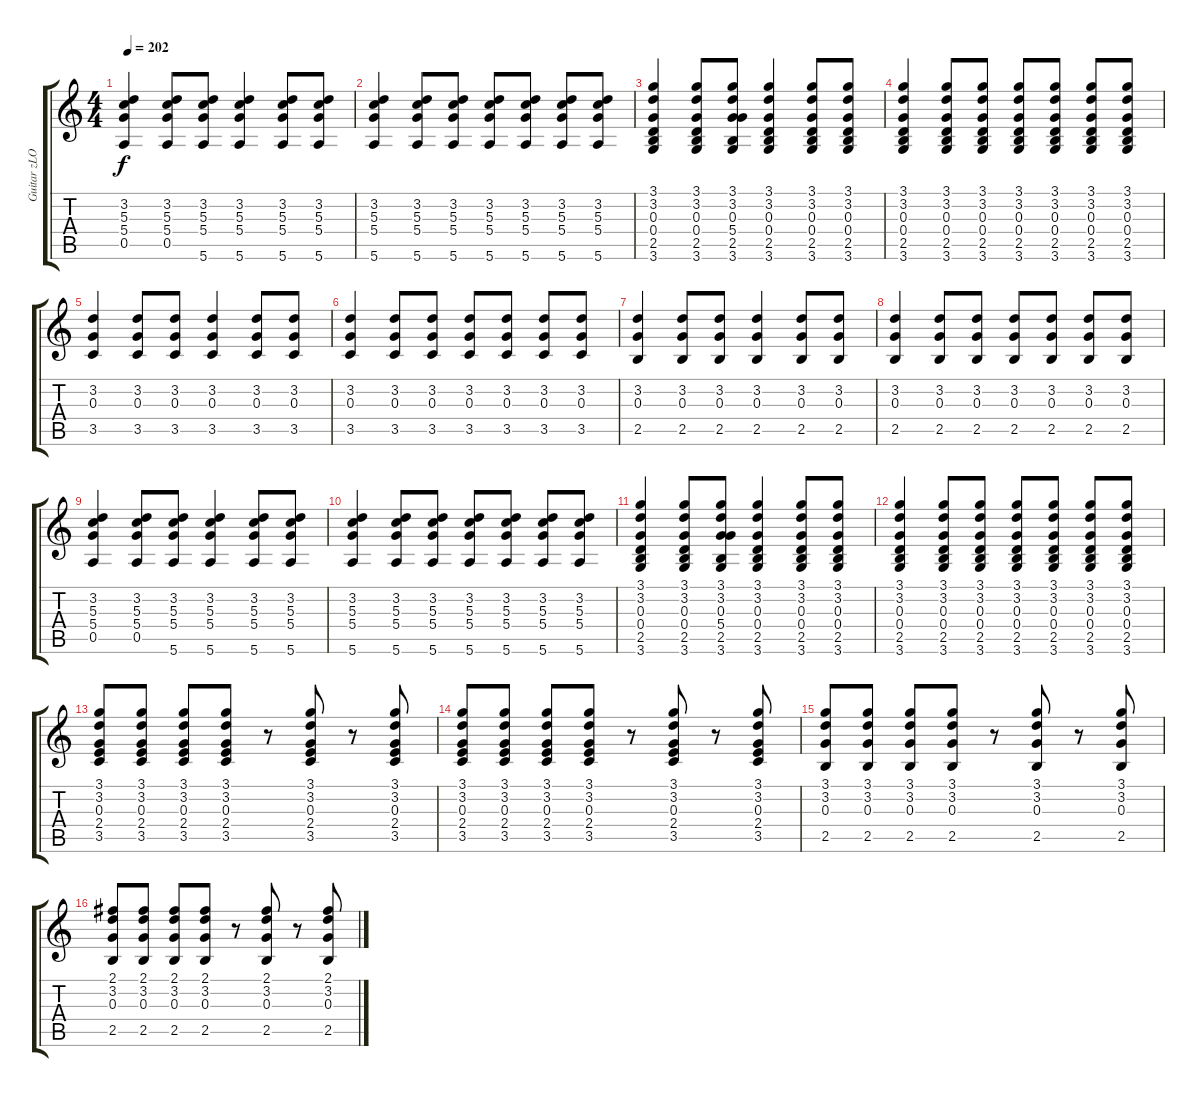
\track ("Guitar zLOB" "Guitar zLO") {instrument acousticguitarnylon}
\staff {score tabs}
\tuning (E4 B3 G3 D3 A2 E2) {hide}
\ts (4 4)
\tempo 202
\clef g2
\ks c
(3.2 5.3 5.4 0.5).4{dy f} (3.2 5.3 5.4 0.5).8 (3.2 5.3 5.4 5.6).8 (3.2 5.3 5.4 5.6).4 (3.2 5.3 5.4 5.6).8 (3.2 5.3 5.4 5.6).8 |
(3.2 5.3 5.4 5.6).4 (3.2 5.3 5.4 5.6).8 (3.2 5.3 5.4 5.6).8 (3.2 5.3 5.4 5.6).8 (3.2 5.3 5.4 5.6).8 (3.2 5.3 5.4 5.6).8 (3.2 5.3 5.4 5.6).8 |
(3.1 3.2 0.3 0.4 2.5 3.6).4 (3.1 3.2 0.3 0.4 2.5 3.6).8 (3.1 3.2 0.3 5.4 2.5 3.6).8 (3.1 3.2 0.3 0.4 2.5 3.6).4 (3.1 3.2 0.3 0.4 2.5 3.6).8 (3.1 3.2 0.3 0.4 2.5 3.6).8 |
(3.1 3.2 0.3 0.4 2.5 3.6).4 (3.1 3.2 0.3 0.4 2.5 3.6).8 (3.1 3.2 0.3 0.4 2.5 3.6).8 (3.1 3.2 0.3 0.4 2.5 3.6).8 (3.1 3.2 0.3 0.4 2.5 3.6).8 (3.1 3.2 0.3 0.4 2.5 3.6).8 (3.1 3.2 0.3 0.4 2.5 3.6).8 |
(3.2 0.3 3.5).4 (3.2 0.3 3.5).8 (3.2 0.3 3.5).8 (3.2 0.3 3.5).4 (3.2 0.3 3.5).8 (3.2 0.3 3.5).8 |
(3.2 0.3 3.5).4 (3.2 0.3 3.5).8 (3.2 0.3 3.5).8 (3.2 0.3 3.5).8 (3.2 0.3 3.5).8 (3.2 0.3 3.5).8 (3.2 0.3 3.5).8 |
(3.2 0.3 2.5).4 (3.2 0.3 2.5).8 (3.2 0.3 2.5).8 (3.2 0.3 2.5).4 (3.2 0.3 2.5).8 (3.2 0.3 2.5).8 |
(3.2 0.3 2.5).4 (3.2 0.3 2.5).8 (3.2 0.3 2.5).8 (3.2 0.3 2.5).8 (3.2 0.3 2.5).8 (3.2 0.3 2.5).8 (3.2 0.3 2.5).8 |
(3.2 5.3 5.4 0.5).4 (3.2 5.3 5.4 0.5).8 (3.2 5.3 5.4 5.6).8 (3.2 5.3 5.4 5.6).4 (3.2 5.3 5.4 5.6).8 (3.2 5.3 5.4 5.6).8 |
(3.2 5.3 5.4 5.6).4 (3.2 5.3 5.4 5.6).8 (3.2 5.3 5.4 5.6).8 (3.2 5.3 5.4 5.6).8 (3.2 5.3 5.4 5.6).8 (3.2 5.3 5.4 5.6).8 (3.2 5.3 5.4 5.6).8 |
(3.1 3.2 0.3 0.4 2.5 3.6).4 (3.1 3.2 0.3 0.4 2.5 3.6).8 (3.1 3.2 0.3 5.4 2.5 3.6).8 (3.1 3.2 0.3 0.4 2.5 3.6).4 (3.1 3.2 0.3 0.4 2.5 3.6).8 (3.1 3.2 0.3 0.4 2.5 3.6).8 |
(3.1 3.2 0.3 0.4 2.5 3.6).4 (3.1 3.2 0.3 0.4 2.5 3.6).8 (3.1 3.2 0.3 0.4 2.5 3.6).8 (3.1 3.2 0.3 0.4 2.5 3.6).8 (3.1 3.2 0.3 0.4 2.5 3.6).8 (3.1 3.2 0.3 0.4 2.5 3.6).8 (3.1 3.2 0.3 0.4 2.5 3.6).8 |
(3.1 3.2 0.3 2.4 3.5).8 (3.1 3.2 0.3 2.4 3.5).8 (3.1 3.2 0.3 2.4 3.5).8 (3.1 3.2 0.3 2.4 3.5).8 r.8 (3.1 3.2 0.3 2.4 3.5).8 r.8 (3.1 3.2 0.3 2.4 3.5).8 |
(3.1 3.2 0.3 2.4 3.5).8 (3.1 3.2 0.3 2.4 3.5).8 (3.1 3.2 0.3 2.4 3.5).8 (3.1 3.2 0.3 2.4 3.5).8 r.8 (3.1 3.2 0.3 2.4 3.5).8 r.8 (3.1 3.2 0.3 2.4 3.5).8 |
(3.1 3.2 0.3 2.5).8 (3.1 3.2 0.3 2.5).8 (3.1 3.2 0.3 2.5).8 (3.1 3.2 0.3 2.5).8 r.8 (3.1 3.2 0.3 2.5).8 r.8 (3.1 3.2 0.3 2.5).8 |
(2.1 3.2 0.3 2.5).8 (2.1 3.2 0.3 2.5).8 (2.1 3.2 0.3 2.5).8 (2.1 3.2 0.3 2.5).8 r.8 (2.1 3.2 0.3 2.5).8 r.8 (2.1 3.2 0.3 2.5).8
